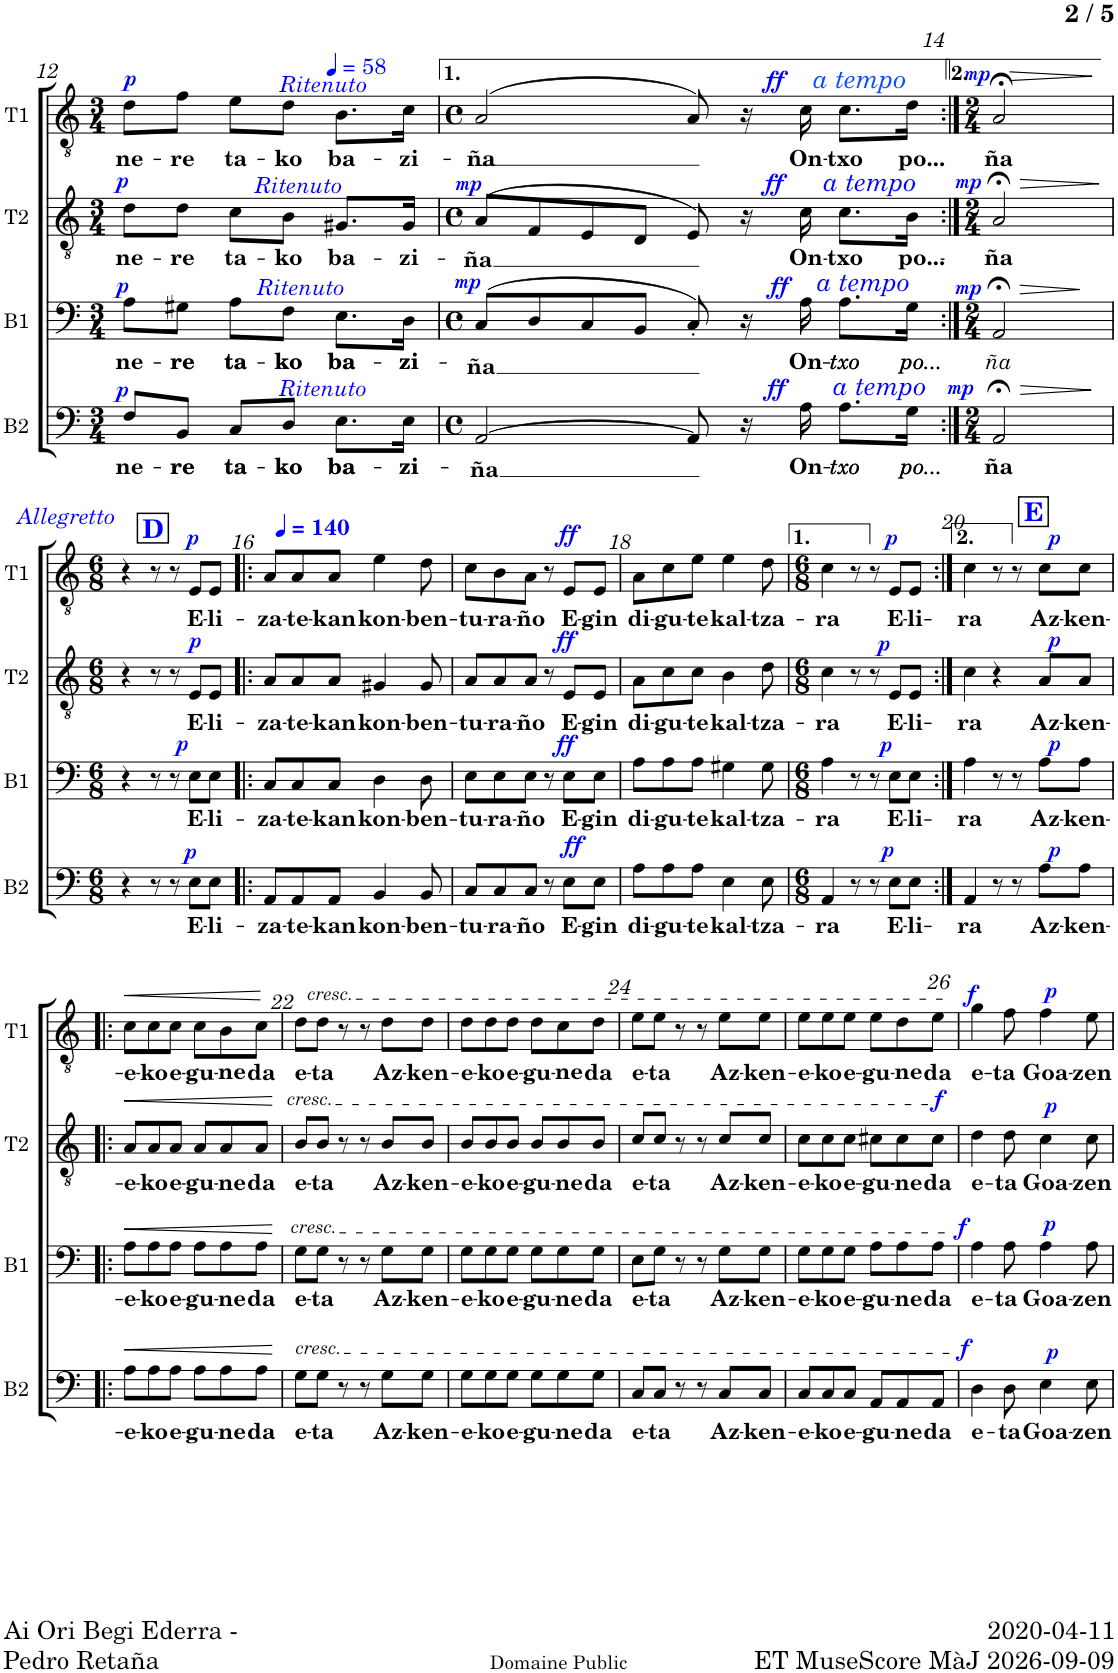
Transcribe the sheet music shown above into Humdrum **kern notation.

**kern	**text	**dynam	**kern	**text	**dynam	**kern	**text	**dynam	**kern	**text	**dynam
*part4	*part4	*part4	*part3	*part3	*part3	*part2	*part2	*part2	*part1	*part1	*part1
*staff4	*staff4	*staff4	*staff3	*staff3	*staff3	*staff2	*staff2	*staff2	*staff1	*staff1	*staff1
*I"Basse	*	*	*I"Baryton	*	*	*I"Ténor 2	*	*	*I"Ténor 1	*	*
*I'B2	*	*	*I'B1	*	*	*I'T2	*	*	*I'T1	*	*
!!LO:PB:g=z
*clefF4	*	*	*clefF4	*	*	*clefGv2	*	*	*clefGv2	*	*
*k[]	*	*	*k[]	*	*	*k[]	*	*	*k[]	*	*
*M3/4	*	*	*M3/4	*	*	*M3/4	*	*	*M3/4	*	*
=12	=12	=12	=12	=12	=12	=12	=12	=12	=12	=12	=12
!	!LO:LY:b	!LO:DY:a	!	!LO:LY:b	!LO:DY:a	!	!LO:LY:b	!LO:DY:a	!	!LO:LY:b	!LO:DY:a
8F/L	ne-	p	8A\L	ne-	p	8d\L	ne-	p	8d\L	ne-	p
!	!LO:LY:b	!	!	!LO:LY:b	!	!	!LO:LY:b	!	!	!LO:LY:b	!
8BB/J	re	.	8G#X\J	re	.	8d\J	-re	.	8f\J	-re	.
!	!	!	!	!	!	!LO:TX:a:i:color=#0000FF:t=Ritenuto	!	!	!	!	!
!	!	!	!LO:TX:a:i:color=#0000FF:t=Ritenuto	!	!	!	!	!	!	!	!
!	!LO:LY:b	!	!	!LO:LY:b	!	!	!LO:LY:b	!	!	!LO:LY:b	!
8C/L	ta	.	8A\L	ta	.	8c\L	ta-	.	8e\L	ta-	.
!	!	!	!	!	!	!	!	!	!LO:TX:a:i:color=#0000FF:t=Ritenuto	!	!
!LO:TX:a:i:color=#0000FF:t=Ritenuto	!	!	!	!	!	!	!	!	!	!	!
!	!LO:LY:b	!	!	!LO:LY:b	!	!	!LO:LY:b	!	!	!LO:LY:b	!
8D/J	ko	.	8F\J	ko	.	8B\J	-ko	.	8d\J	-ko	.
*	*	*	*	*	*	*	*	*	*MM58	*	*
!	!LO:LY:b	!	!	!LO:LY:b	!	!	!LO:LY:b	!	!	!LO:LY:b	!
8.E\L	ba	.	8.E\L	ba	.	8.G#X/L	ba-	.	8.B\L	ba-	.
!	!LO:LY:b	!	!	!LO:LY:b	!	!	!LO:LY:b	!	!	!LO:LY:b	!
16E\Jk	zi	.	16D\Jk	zi	.	16G#/Jk	-zi-	.	16c\Jk	-zi-	.
=13	=13	=13	=13	=13	=13	=13	=13	=13	=13	=13	=13
*M4/4	*	*	*M4/4	*	*	*M4/4	*	*	*M4/4	*	*
*met(c)	*	*	*met(c)	*	*	*met(c)	*	*	*met(c)	*	*
!	!LO:LY:b	!	!	!LO:LY:b	!LO:DY:a	!	!LO:LY:b	!LO:DY:a	!	!LO:LY:b	!
[>2AA/	-ña	.	(>8C/L	-ña	mp	(>8A/L	-ña	mp	(>2A/	ña	.
.	.	.	8D/	.	.	8F/	.	.	.	.	.
.	.	.	8C/	.	.	8E/	.	.	.	.	.
.	.	.	8BB/J	.	.	8D/J	.	.	.	.	.
8AA/]	.	.	8C'/)	.	.	8E/)	.	.	8A/)	.	.
16r	.	.	16r	.	.	16r	.	.	16r	.	.
!	!	!	!	!	!	!	!	!	!LO:TX:a:i:color=#0055FF:t=a tempo	!	!
!	!	!	!	!	!	!LO:TX:a:i:color=#0000FF:t=a tempo	!	!	!	!	!
!	!	!	!LO:TX:a:i:color=#0000FF:t=a tempo	!	!	!	!	!	!	!	!
!LO:TX:a:i:color=#0000FF:t=a tempo	!	!	!	!	!	!	!	!	!	!	!
!	!LO:LY:b	!LO:DY:a	!	!LO:LY:b	!LO:DY:a	!	!LO:LY:b	!LO:DY:a	!	!LO:LY:b	!LO:DY:a
16A\	On-	ff	16A\	On-	ff	16c\	On-	ff	16c\	On-	ff
!	!LO:LY:b	!	!	!LO:LY:b	!	!	!LO:LY:b	!	!	!LO:LY:b	!
8.A\L	txo	.	8.A\L	txo	.	8.c\L	-txo	.	8.c\L	-txo	.
!	!LO:LY:b	!	!	!LO:LY:b	!	!	!LO:LY:b	!	!	!LO:LY:b	!
16G\Jk	po...	.	16G\Jk	po...	.	16B\Jk	po...-	.	16d\Jk	po...	.
=14:|!	=14:|!	=14:|!	=14:|!	=14:|!	=14:|!	=14:|!	=14:|!	=14:|!	=14:|!	=14:|!	=14:|!
*M2/4	*	*	*M2/4	*	*	*M2/4	*	*	*M2/4	*	*
!	!LO:LY:b	!LO:HP:b	!	!LO:LY:b	!LO:HP:b	!	!LO:LY:b	!LO:HP:b	!	!LO:LY:b	!LO:HP:b
!	!	!LO:DY:n=1:a	!	!	!LO:DY:n=1:a	!	!	!LO:DY:n=1:a	!	!	!LO:DY:n=1:a
2AA;</	-ña	> mp	2AA;</	-ña	> mp	2A;</	-ña	> mp	2A;</	-ña	> mp
.	.	]	.	.	]	.	.	]	.	.	]
!!LO:LB:g=z
=15	=15	=15	=15	=15	=15	=15	=15	=15	=15	=15	=15
!!LO:REH:place=s1:a:B:cj:color=#0000FF:fs=14:t=D
*M6/8	*	*	*M6/8	*	*	*M6/8	*	*	*M6/8	*	*
!	!	!	!	!	!	!	!	!	!LO:TX:a:i:color=#0000FF:t=Allegretto	!	!
4r	.	.	4r	.	.	4r	.	.	4r	.	.
8r	.	.	8r	.	.	8r	.	.	8r	.	.
8r	.	.	8r	.	.	8r	.	.	8r	.	.
!	!LO:LY:b	!LO:DY:a	!	!LO:LY:b	!LO:DY:a	!	!LO:LY:b	!LO:DY:a	!	!LO:LY:b	!LO:DY:a
8E\L	E-	p	8E\L	E-	p	8E/L	E-	p	8E/L	E-	p
!	!LO:LY:b	!	!	!LO:LY:b	!	!	!LO:LY:b	!	!	!LO:LY:b	!
8E\J	-li-	.	8E\J	-li-	.	8E/J	-li-	.	8E/J	-li-	.
=16!|:	=16!|:	=16!|:	=16!|:	=16!|:	=16!|:	=16!|:	=16!|:	=16!|:	=16!|:	=16!|:	=16!|:
*	*	*	*	*	*	*	*	*	*MM140	*	*
!	!LO:LY:b	!	!	!LO:LY:b	!	!	!LO:LY:b	!	!	!LO:LY:b	!
8AA/L	-za-	.	8C/L	-za-	.	8A/L	-za-	.	8A/L	-za-	.
!	!LO:LY:b	!	!	!LO:LY:b	!	!	!LO:LY:b	!	!	!LO:LY:b	!
8AA/	-te-	.	8C/	-te-	.	8A/	-te-	.	8A/	-te-	.
!	!LO:LY:b	!	!	!LO:LY:b	!	!	!LO:LY:b	!	!	!LO:LY:b	!
8AA/J	-kan	.	8C/J	-kan	.	8A/J	-kan	.	8A/J	-kan	.
!	!LO:LY:b	!	!	!LO:LY:b	!	!	!LO:LY:b	!	!	!LO:LY:b	!
4BB/	kon-	.	4D\	kon-	.	4G#X/	kon-	.	4e\	kon-	.
!	!LO:LY:b	!	!	!LO:LY:b	!	!	!LO:LY:b	!	!	!LO:LY:b	!
8BB/	-ben-	.	8D\	-ben-	.	8G#/	-ben-	.	8d\	-ben-	.
=17	=17	=17	=17	=17	=17	=17	=17	=17	=17	=17	=17
!	!LO:LY:b	!	!	!LO:LY:b	!	!	!LO:LY:b	!	!	!LO:LY:b	!
8C/L	-tu-	.	8E\L	-tu-	.	8A/L	-tu-	.	8c\L	-tu-	.
!	!LO:LY:b	!	!	!LO:LY:b	!	!	!LO:LY:b	!	!	!LO:LY:b	!
8C/	-ra-	.	8E\	-ra-	.	8A/	-ra-	.	8B\	-ra-	.
!	!LO:LY:b	!	!	!LO:LY:b	!	!	!LO:LY:b	!	!	!LO:LY:b	!
8C/J	-ño	.	8E\J	-ño	.	8A/J	-ño	.	8A\J	-ño	.
8r	.	.	8r	.	.	8r	.	.	8r	.	.
!	!LO:LY:b	!LO:DY:a	!	!LO:LY:b	!LO:DY:a	!	!LO:LY:b	!LO:DY:a	!	!LO:LY:b	!LO:DY:a
8E\L	E-	ff	8E\L	E-	ff	8E/L	E-	ff	8E/L	E-	ff
!	!LO:LY:b	!	!	!LO:LY:b	!	!	!LO:LY:b	!	!	!LO:LY:b	!
8E\J	-gin	.	8E\J	-gin	.	8E/J	-gin	.	8E/J	-gin	.
=18	=18	=18	=18	=18	=18	=18	=18	=18	=18	=18	=18
!	!LO:LY:b	!	!	!LO:LY:b	!	!	!LO:LY:b	!	!	!LO:LY:b	!
8A\L	di-	.	8A\L	di-	.	8A\L	di-	.	8A\L	di-	.
!	!LO:LY:b	!	!	!LO:LY:b	!	!	!LO:LY:b	!	!	!LO:LY:b	!
8A\	-gu-	.	8A\	-gu-	.	8c\	-gu-	.	8c\	-gu-	.
!	!LO:LY:b	!	!	!LO:LY:b	!	!	!LO:LY:b	!	!	!LO:LY:b	!
8A\J	-te	.	8A\J	-te	.	8c\J	-te	.	8e\J	-te	.
!	!LO:LY:b	!	!	!LO:LY:b	!	!	!LO:LY:b	!	!	!LO:LY:b	!
4E\	kal-	.	4G#X\	kal-	.	4B\	kal-	.	4e\	kal-	.
!	!LO:LY:b	!	!	!LO:LY:b	!	!	!LO:LY:b	!	!	!LO:LY:b	!
8E\	-tza-	.	8G#\	-tza-	.	8d\	-tza-	.	8d\	-tza-	.
=19	=19	=19	=19	=19	=19	=19	=19	=19	=19	=19	=19
*M6/8	*	*	*M6/8	*	*	*M6/8	*	*	*M6/8	*	*
!	!LO:LY:b	!	!	!LO:LY:b	!	!	!LO:LY:b	!	!	!LO:LY:b	!
4AA/	-ra	.	4A\	-ra	.	4c\	-ra	.	4c\	-ra	.
8r	.	.	8r	.	.	8r	.	.	8r	.	.
8r	.	.	8r	.	.	8r	.	.	8r	.	.
!	!LO:LY:b	!LO:DY:a	!	!LO:LY:b	!LO:DY:a	!	!LO:LY:b	!LO:DY:a	!	!LO:LY:b	!LO:DY:a
8E\L	E-	p	8E\L	E-	p	8E/L	E-	p	8E/L	E-	p
!	!LO:LY:b	!	!	!LO:LY:b	!	!	!LO:LY:b	!	!	!LO:LY:b	!
8E\J	-li-	.	8E\J	-li-	.	8E/J	-li-	.	8E/J	-li-	.
!!LO:REH:place=s1:a:B:cj:color=#0000FF:fs=14:t=E:qo=2
=20:|!	=20:|!	=20:|!	=20:|!	=20:|!	=20:|!	=20:|!	=20:|!	=20:|!	=20:|!	=20:|!	=20:|!
!	!LO:LY:b	!	!	!LO:LY:b	!	!	!LO:LY:b	!	!	!LO:LY:b	!
4AA/	-ra	.	4A\	-ra	.	4c\	-ra	.	4c\	-ra	.
8r	.	.	8r	.	.	4r	.	.	8r	.	.
8r	.	.	8r	.	.	.	.	.	8r	.	.
!	!LO:LY:b	!LO:DY:a	!	!LO:LY:b	!LO:DY:a	!	!LO:LY:b	!LO:DY:a	!	!LO:LY:b	!LO:DY:a
8A\L	Az-	p	8A\L	Az-	p	8A/L	Az-	p	8c\L	Az-	p
!	!LO:LY:b	!	!	!LO:LY:b	!	!	!LO:LY:b	!	!	!LO:LY:b	!
8A\J	-ken-	.	8A\J	-ken-	.	8A/J	-ken-	.	8c\J	-ken-	.
!!LO:LB:g=z
=21!|:	=21!|:	=21!|:	=21!|:	=21!|:	=21!|:	=21!|:	=21!|:	=21!|:	=21!|:	=21!|:	=21!|:
!	!LO:LY:b	!LO:HP:b	!	!LO:LY:b	!LO:HP:b	!	!LO:LY:b	!LO:HP:b	!	!LO:LY:b	!LO:HP:b
8A\L	-e-	<	8A\L	-e-	<	8A/L	-e-	<	8c\L	-e-	<
!	!LO:LY:b	!	!	!LO:LY:b	!	!	!LO:LY:b	!	!	!LO:LY:b	!
8A\	-ko	.	8A\	-ko	.	8A/	-ko	.	8c\	-ko	.
!	!LO:LY:b	!	!	!LO:LY:b	!	!	!LO:LY:b	!	!	!LO:LY:b	!
8A\J	e-	.	8A\J	e-	.	8A/J	e-	.	8c\J	e-	.
!	!LO:LY:b	!	!	!LO:LY:b	!	!	!LO:LY:b	!	!	!LO:LY:b	!
8A\L	-gu-	.	8A\L	-gu-	.	8A/L	-gu-	.	8c\L	-gu-	.
!	!LO:LY:b	!	!	!LO:LY:b	!	!	!LO:LY:b	!	!	!LO:LY:b	!
8A\	-ne	.	8A\	-ne	.	8A/	-ne	.	8B\	-ne	.
!	!LO:LY:b	!	!	!LO:LY:b	!	!	!LO:LY:b	!	!	!LO:LY:b	!
8A\J	da	.	8A\J	da	.	8A/J	da	.	8c\J	da	.
.	.	[	.	.	[	.	.	[	.	.	[
=22	=22	=22	=22	=22	=22	=22	=22	=22	=22	=22	=22
!	!	!	!	!	!	!	!	!	!LO:TX:a:i:t=cresc.	!	!
!	!	!	!	!	!	!LO:TX:a:i:t=cresc.	!	!	!	!	!
!	!	!	!LO:TX:a:i:t=cresc.	!	!	!	!	!	!	!	!
!LO:TX:a:i:t=cresc.	!	!	!	!	!	!	!	!	!	!	!
!	!LO:LY:b	!	!	!LO:LY:b	!	!	!LO:LY:b	!	!	!LO:LY:b	!
8G\L	e-	.	8G\L	e-	.	8B/L	e-	.	8d\L	e-	.
!	!LO:LY:b	!	!	!LO:LY:b	!	!	!LO:LY:b	!	!	!LO:LY:b	!
8G\J	-ta	.	8G\J	-ta	.	8B/J	-ta	.	8d\J	-ta	.
8r	.	.	8r	.	.	8r	.	.	8r	.	.
8r	.	.	8r	.	.	8r	.	.	8r	.	.
!	!LO:LY:b	!	!	!LO:LY:b	!	!	!LO:LY:b	!	!	!LO:LY:b	!
8G\L	Az-	.	8G\L	Az-	.	8B/L	Az-	.	8d\L	Az-	.
!	!LO:LY:b	!	!	!LO:LY:b	!	!	!LO:LY:b	!	!	!LO:LY:b	!
8G\J	-ken-	.	8G\J	-ken-	.	8B/J	-ken-	.	8d\J	-ken-	.
=23	=23	=23	=23	=23	=23	=23	=23	=23	=23	=23	=23
!	!LO:LY:b	!	!	!LO:LY:b	!	!	!LO:LY:b	!	!	!LO:LY:b	!
8G\L	-e-	.	8G\L	-e-	.	8B/L	-e-	.	8d\L	-e-	.
!	!LO:LY:b	!	!	!LO:LY:b	!	!	!LO:LY:b	!	!	!LO:LY:b	!
8G\	-ko	.	8G\	-ko	.	8B/	-ko	.	8d\	-ko	.
!	!LO:LY:b	!	!	!LO:LY:b	!	!	!LO:LY:b	!	!	!LO:LY:b	!
8G\J	e-	.	8G\J	e-	.	8B/J	e-	.	8d\J	e-	.
!	!LO:LY:b	!	!	!LO:LY:b	!	!	!LO:LY:b	!	!	!LO:LY:b	!
8G\L	-gu-	.	8G\L	-gu-	.	8B/L	-gu-	.	8d\L	-gu-	.
!	!LO:LY:b	!	!	!LO:LY:b	!	!	!LO:LY:b	!	!	!LO:LY:b	!
8G\	-ne	.	8G\	-ne	.	8B/	-ne	.	8c\	-ne	.
!	!LO:LY:b	!	!	!LO:LY:b	!	!	!LO:LY:b	!	!	!LO:LY:b	!
8G\J	da	.	8G\J	da	.	8B/J	da	.	8d\J	da	.
=24	=24	=24	=24	=24	=24	=24	=24	=24	=24	=24	=24
!	!LO:LY:b	!	!	!LO:LY:b	!	!	!LO:LY:b	!	!	!LO:LY:b	!
8C/L	e-	.	8E\L	e-	.	8c/L	e-	.	8e\L	e-	.
!	!LO:LY:b	!	!	!LO:LY:b	!	!	!LO:LY:b	!	!	!LO:LY:b	!
8C/J	-ta	.	8G\J	-ta	.	8c/J	-ta	.	8e\J	-ta	.
8r	.	.	8r	.	.	8r	.	.	8r	.	.
8r	.	.	8r	.	.	8r	.	.	8r	.	.
!	!LO:LY:b	!	!	!LO:LY:b	!	!	!LO:LY:b	!	!	!LO:LY:b	!
8C/L	Az-	.	8G\L	Az-	.	8c/L	Az-	.	8e\L	Az-	.
!	!LO:LY:b	!	!	!LO:LY:b	!	!	!LO:LY:b	!	!	!LO:LY:b	!
8C/J	-ken-	.	8G\J	-ken-	.	8c/J	-ken-	.	8e\J	-ken-	.
=25	=25	=25	=25	=25	=25	=25	=25	=25	=25	=25	=25
!	!LO:LY:b	!	!	!LO:LY:b	!	!	!LO:LY:b	!	!	!LO:LY:b	!
*	*	*	*	*	*	*^	*	*	*	*	*
8C/L	-e-	.	8G\L	-e-	.	8c\L	2ryy	-e-	.	8e\L	-e-	.
!	!LO:LY:b	!	!	!LO:LY:b	!	!	!	!LO:LY:b	!	!	!LO:LY:b	!
8C/	-ko	.	8G\	-ko	.	8c\	.	-ko	.	8e\	-ko	.
!	!LO:LY:b	!	!	!LO:LY:b	!	!	!	!LO:LY:b	!	!	!LO:LY:b	!
8C/J	e-	.	8G\J	e-	.	8c\J	.	e-	.	8e\J	e-	.
!	!LO:LY:b	!	!	!LO:LY:b	!	!	!	!LO:LY:b	!	!	!LO:LY:b	!
8AA/L	-gu-	.	8A\L	-gu-	.	8c#X\L	.	-gu-	.	8e\L	-gu-	.
!	!LO:LY:b	!	!	!LO:LY:b	!	!	!	!LO:LY:b	!	!	!LO:LY:b	!
8AA/	-ne	.	8A\	-ne	.	8c#\	8.ryy	-ne	.	8d\	-ne	.
!	!LO:LY:b	!	!	!LO:LY:b	!	!	!	!LO:LY:b	!	!	!LO:LY:b	!
8AA/J	da	.	8A\J	da	.	8c#\J	.	da	.	8e\J	da	.
!	!	!	!	!	!	!	!	!	!LO:DY:a	!	!	!
.	.	.	.	.	.	.	16ryy	.	f	.	.	.
=26	=26	=26	=26	=26	=26	=26	=26	=26	=26	=26	=26	=26
!	!LO:LY:b	!LO:DY:a	!	!LO:LY:b	!LO:DY:a	!	!	!LO:LY:b	!	!	!LO:LY:b	!LO:DY:a
*	*	*	*	*	*	*v	*v	*	*	*	*	*
4D\	e-	f	4A\	e-	f	4d\	e-	.	4g\	e-	f
!	!LO:LY:b	!	!	!LO:LY:b	!	!	!LO:LY:b	!	!	!LO:LY:b	!
8D\	-ta	.	8A\	-ta	.	8d\	-ta	.	8f\	-ta	.
!	!LO:LY:b	!LO:DY:a	!	!LO:LY:b	!LO:DY:a	!	!LO:LY:b	!LO:DY:a	!	!LO:LY:b	!LO:DY:a
4E\	Goa-	p	4A\	Goa-	p	4c\	Goa-	p	4f\	Goa-	p
!	!LO:LY:b	!	!	!LO:LY:b	!	!	!LO:LY:b	!	!	!LO:LY:b	!
8E\	-zen	.	8A\	-zen	.	8c\	-zen	.	8e\	-zen	.
=	=	=	=	=	=	=	=	=	=	=	=
*-	*-	*-	*-	*-	*-	*-	*-	*-	*-	*-	*-
